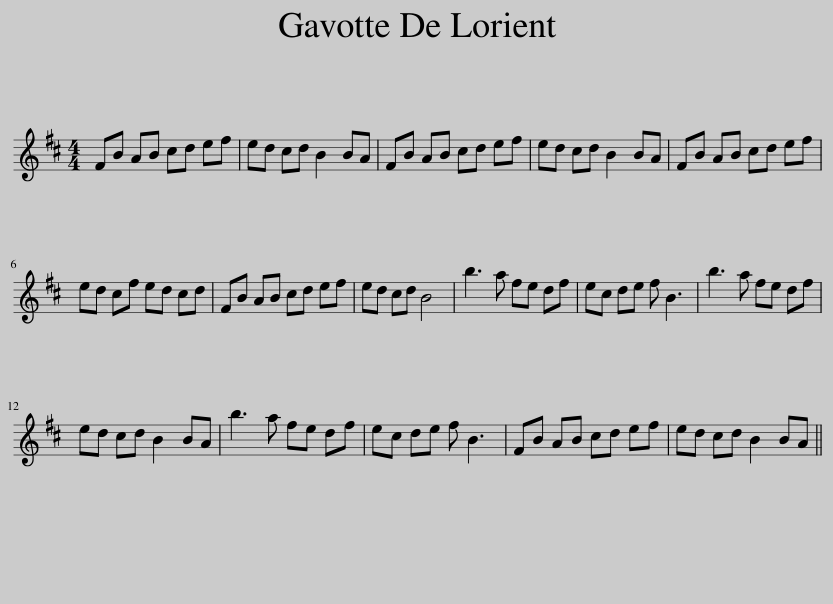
X:1
L:1/8
M:4/4
I:linebreak $
K:Bmin
V:1 treble
V:1
 FB AB cd ef | ed cd B2 BA | FB AB cd ef | ed cd B2 BA | FB AB cd ef |$ %5
 ed cf ed cd | FB AB cd ef | ed cd B4 | b3 a fe df | ec de f B3 | %10
 b3 a fe df |$ ed cd B2 BA | b3 a fe df | ec de f B3 | FB AB cd ef | %15
 ed cd B2 BA || %16
